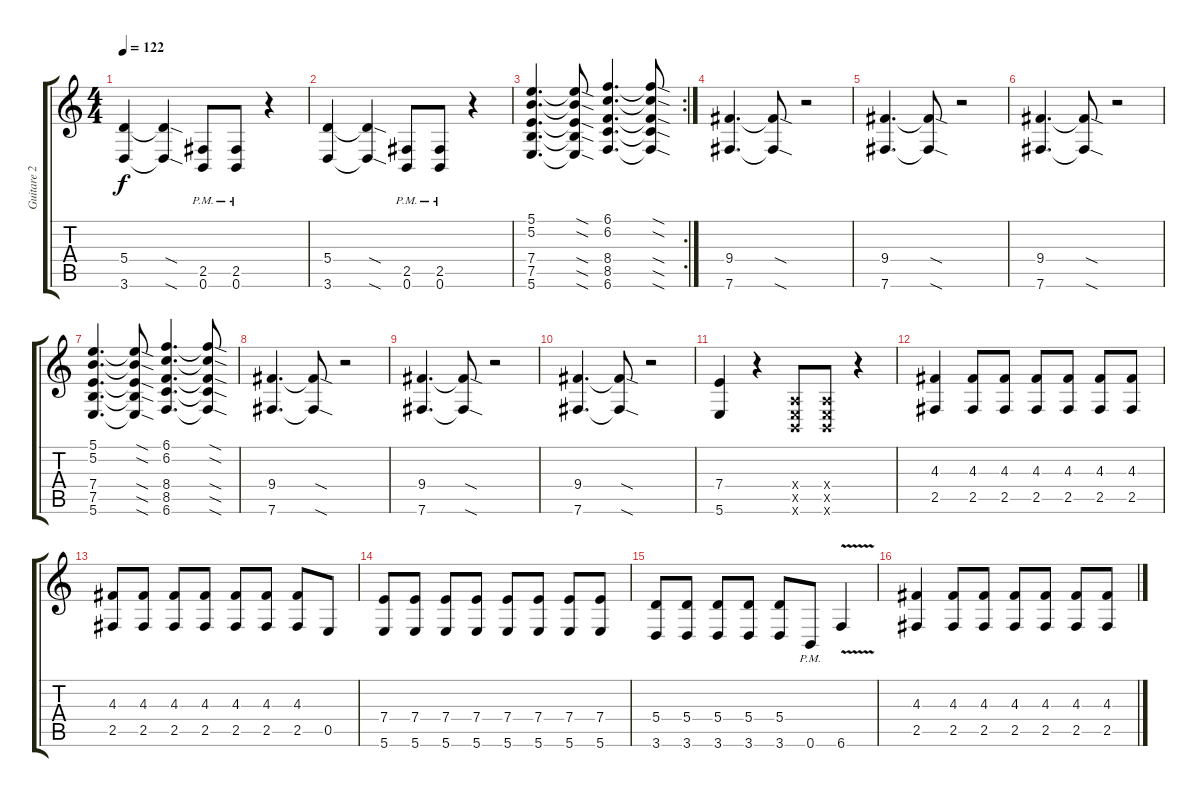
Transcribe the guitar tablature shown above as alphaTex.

\track ("Guitare 2" "Guitare 2") {instrument distortionguitar}
\staff {score tabs}
\tuning (B3 Gb3 D3 A2 E2 B1) {hide}
\ts (4 4)
\tempo 122
\clef g2
\ks c
(5.4 3.6).4{dy f} (5.4{sod t} 3.6{sod t}).4 (2.5{pm} 0.6{pm}).8 (2.5{pm} 0.6{pm}).8 r.4 |
(5.4 3.6).4 (5.4{sod t} 3.6{sod t}).4 (2.5{pm} 0.6{pm}).8 (2.5{pm} 0.6{pm}).8 r.4 |
\rc 2
(5.1 5.2 7.4 7.5 5.6).4{d} (5.1{sod t} 5.2{sod t} 7.4{sod t} 7.5{sod t} 5.6{sod t}).8 (6.1 6.2 8.4 8.5 6.6).4{d} (6.1{sod t} 6.2{sod t} 8.4{sod t} 8.5{sod t} 6.6{sod t}).8 |
(9.4 7.6).4{d} (9.4{sod t} 7.6{sod t}).8 r.2 |
(9.4 7.6).4{d} (9.4{sod t} 7.6{sod t}).8 r.2 |
(9.4 7.6).4{d} (9.4{sod t} 7.6{sod t}).8 r.2 |
(5.1 5.2 7.4 7.5 5.6).4{d} (5.1{sod t} 5.2{sod t} 7.4{sod t} 7.5{sod t} 5.6{sod t}).8 (6.1 6.2 8.4 8.5 6.6).4{d} (6.1{sod t} 6.2{sod t} 8.4{sod t} 8.5{sod t} 6.6{sod t}).8 |
(9.4 7.6).4{d} (9.4{sod t} 7.6{sod t}).8 r.2 |
(9.4 7.6).4{d} (9.4{sod t} 7.6{sod t}).8 r.2 |
(9.4 7.6).4{d} (9.4{sod t} 7.6{sod t}).8 r.2 |
(7.4 5.6).4 r.4 (0.4{x} 0.5{x} 0.6{x}).8 (0.4{x} 0.5{x} 0.6{x}).8 r.4 |
(4.3 2.5).4 (4.3 2.5).8 (4.3 2.5).8 (4.3 2.5).8 (4.3 2.5).8 (4.3 2.5).8 (4.3 2.5).8 |
(4.3 2.5).8 (4.3 2.5).8 (4.3 2.5).8 (4.3 2.5).8 (4.3 2.5).8 (4.3 2.5).8 (4.3 2.5).8 0.5.8 |
(7.4 5.6).8 (7.4 5.6).8 (7.4 5.6).8 (7.4 5.6).8 (7.4 5.6).8 (7.4 5.6).8 (7.4 5.6).8 (7.4 5.6).8 |
(5.4 3.6).8 (5.4 3.6).8 (5.4 3.6).8 (5.4 3.6).8 (5.4 3.6).8 0.6{pm}.8 6.6{v}.4 |
(4.3 2.5).4 (4.3 2.5).8 (4.3 2.5).8 (4.3 2.5).8 (4.3 2.5).8 (4.3 2.5).8 (4.3 2.5).8
